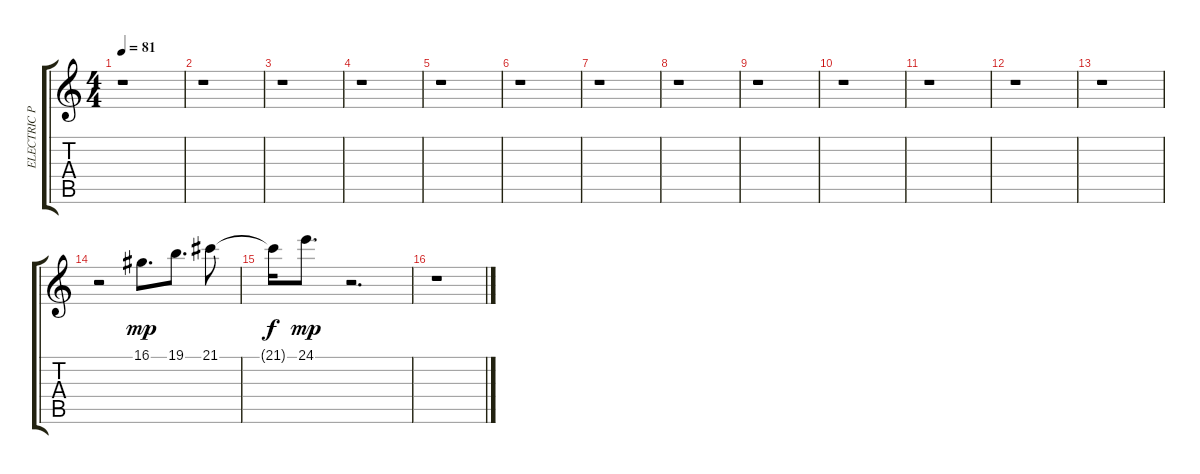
\track ("ELECTRIC PIANO3" "ELECTRIC P") {instrument electricpiano2}
\staff {score tabs}
\tuning (E4 B3 G3 D3 A2 E2) {hide}
\ts (4 4)
\tempo 81
\clef g2
\ks c
r.1{dy mp} |
r.1 |
r.1 |
r.1 |
r.1 |
r.1 |
r.1 |
r.1 |
r.1 |
r.1 |
r.1 |
r.1 |
r.1 |
r.2 16.1.8{d} 19.1.8{d} 21.1.8 |
21.1{t}.16{dy f} 24.1.8{d dy mp} r.2{d} |
r.1
